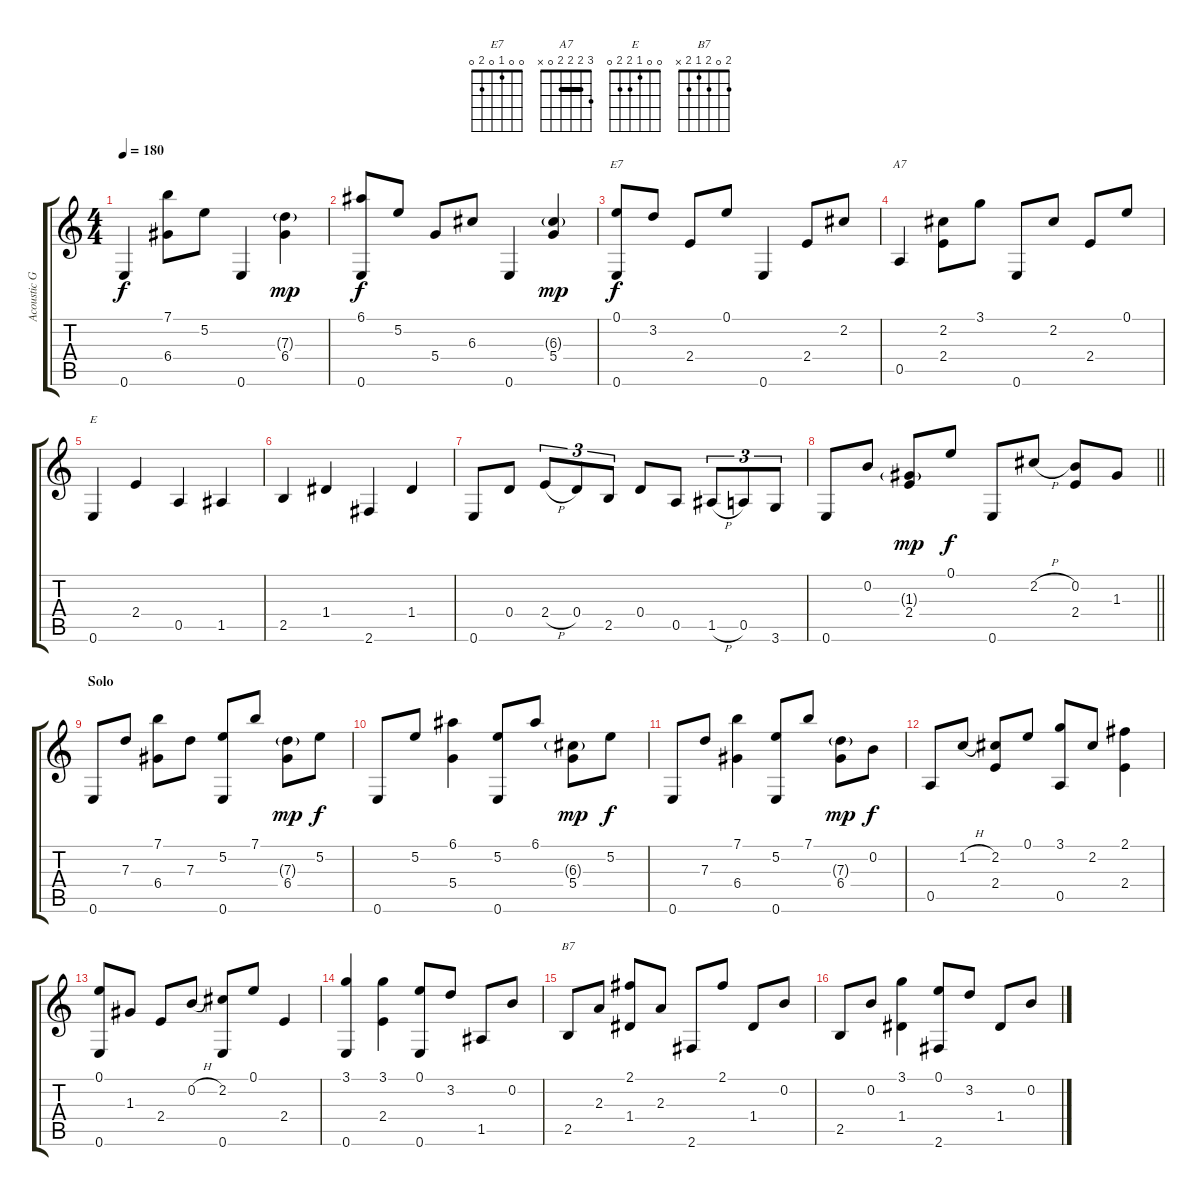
\track ("Acoustic Guitar" "Acoustic G") {instrument acousticguitarsteel}
\staff {score tabs}
\tuning (E4 B3 G3 D3 A2 E2) {hide}
\chord ("E7" 0 0 1 0 2 0)
\chord ("A7" 3 2 2 2 0 x) {barre 2}
\chord ("E" 0 0 1 2 2 0)
\chord ("B7" 2 0 2 1 2 x)
\ts (4 4)
\tempo 180
\clef g2
\ks c
0.6.4{dy f} (7.1 6.4).8 5.2.8 0.6.4 (7.3{g} 6.4).4{dy mp} |
(6.1 0.6).8{dy f} 5.2.8 5.4.8 6.3.8 0.6.4 (6.3{g} 5.4).4{dy mp} |
(0.1 0.6).8{ch "E7" dy f} 3.2.8 2.4.8 0.1.8 0.6.4 2.4.8 2.2.8 |
0.5.4{ch "A7"} (2.2 2.4).8 3.1.8 0.6.8 2.2.8 2.4.8 0.1.8 |
0.6.4{ch "E"} 2.4.4 0.5.4 1.5.4 |
2.5.4 1.4.4 2.6.4 1.4.4 |
0.6.8 0.4.8 2.4{h}.8{tu (3 2)} 0.4.8{tu (3 2)} 2.5.8{tu (3 2)} 0.4.8 0.5.8 1.5{h}.8{tu (3 2)} 0.5.8{tu (3 2)} 3.6.8{tu (3 2)} |
\barLineRight lightlight
0.6.8 0.2.8 (1.3{g} 2.4).8{dy mp} 0.1.8{dy f} 0.6.8 2.2{h}.8 (0.2 2.4).8 1.3.8 |
\section ("" "Solo")
0.6.8 7.3.8 (7.1 6.4).8 7.3.8 (5.2 0.6).8 7.1.8 (7.3{g} 6.4).8{dy mp} 5.2.8{dy f} |
0.6.8 5.2.8 (6.1 5.4).4 (5.2 0.6).8 6.1.8 (6.3{g} 5.4).8{dy mp} 5.2.8{dy f} |
0.6.8 7.3.8 (7.1 6.4).4 (5.2 0.6).8 7.1.8 (7.3{g} 6.4).8{dy mp} 0.2.8{dy f} |
0.5.8 1.2{h}.8 (2.2 2.4).8 0.1.8 (3.1 0.5).8 2.2.8 (2.1 2.4).4 |
(0.1 0.6).8 1.3.8 2.4.8 0.2{h}.8 (2.2 0.6).8 0.1.8 2.4.4 |
(3.1 0.6).4 (3.1 2.4).4 (0.1 0.6).8 3.2.8 1.5.8 0.2.8 |
2.5.8{ch "B7"} 2.3.8 (2.1 1.4).8 2.3.8 2.6.8 2.1.8 1.4.8 0.2.8 |
2.5.8 0.2.8 (3.1 1.4).4 (0.1 2.6).8 3.2.8 1.4.8 0.2.8
